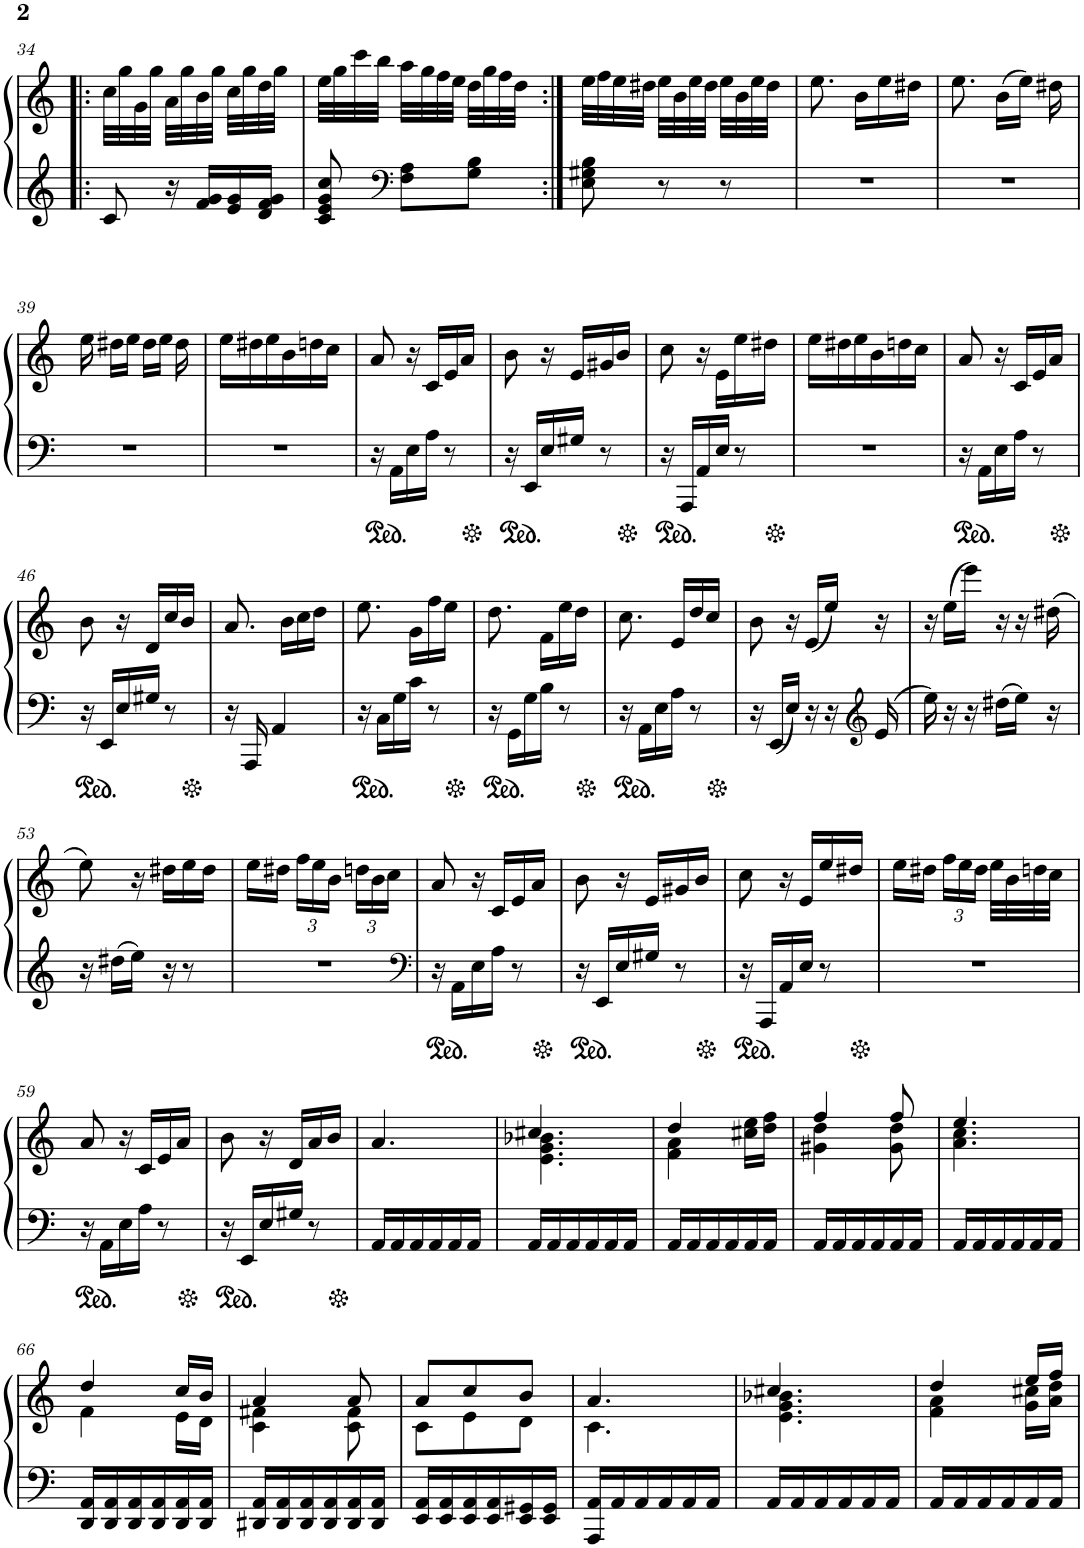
**kern	**kern
*part1	*part1
*staff2	*staff1
*I"Piano	*
*I'Pno.	*
!!LO:PB:g=z
*clefG2	*clefG2
*k[]	*k[]
*M3/8	*M3/8
=34!|:	=34!|:
8c/	32cc\LLL
.	32gg\
.	32g\
.	32gg\JJJ
16r	32a\LLL
.	32gg\
16f/ 16g/LL	32b\
.	32gg\JJJ
16e/ 16g/	32cc\LLL
.	32gg\
16d/ 16f/ 16g/JJ	32dd\
.	32gg\JJJ
=35	=35
8c/ 8e/ 8g/ 8cc/	32ee\LLL
.	32gg\
.	32ccc\
.	32bb\JJJ
*clefF4	*
8F\ 8A\L	32aa\LLL
.	32gg\
.	32ff\
.	32ee\JJJ
8G\ 8B\J	32dd\LLL
.	32gg\
.	32ff\
.	32dd\JJJ
=36:|!	=36:|!
8E\ 8G#X\ 8B\	32ee\LLL
.	32ff\
.	32ee\
.	32dd#X\JJJ
8r	32ee\LLL
.	32b\
.	32ee\
.	32dd#\JJJ
8r	32ee\LLL
.	32b\
.	32ee\
.	32dd#\JJJ
=37	=37
4.r	8.ee\
.	16b\LL
.	16ee\
.	16dd#X\JJ
=38	=38
4.r	8.ee\
.	(16b\LL
.	16ee\JJ)
.	16dd#X\
!!LO:LB:g=z
=39	=39
4.r	16ee\
.	16dd#X\LL
.	16ee\JJ
.	16dd#\LL
.	16ee\JJ
.	16dd#\
=40	=40
4.r	16ee\LL
.	16dd#X\
.	16ee\
.	16b\
.	16ddn\
.	16cc\JJ
=41	=41
16r	8a/
16AA\LL	.
16E\	16r
16A\JJ	16c/LL
8r	16e/
.	16a/JJ
=42	=42
16r	8b\
16EE/LL	.
16E/	16r
16G#X/JJ	16e/LL
8r	16g#X/
.	16b/JJ
=43	=43
16r	8cc\
16AAA/LL	.
16AA/	16r
16E/JJ	16e\LL
8r	16ee\
.	16dd#X\JJ
=44	=44
4.r	16ee\LL
.	16dd#X\
.	16ee\
.	16b\
.	16ddn\
.	16cc\JJ
=45	=45
16r	8a/
16AA\LL	.
16E\	16r
16A\JJ	16c/LL
8r	16e/
.	16a/JJ
!!LO:LB:g=z
=46	=46
16r	8b\
16EE/LL	.
16E/	16r
16G#X/JJ	16d/LL
8r	16cc/
.	16b/JJ
=47	=47
*	*^
16r	8ryy	8.a/
16AAA/	.	.
4AA/	16ryy	.
.	16b\LL	16ryy
.	16cc\	8ryy
.	16dd\JJ	.
=48	=48	=48
16r	8.ee\	4.ryy
16C\LL	.	.
16G\	.	.
16c\JJ	16g\LL	.
8r	16ff\	.
.	16ee\JJ	.
*	*v	*v
=49	=49
16r	8.dd\
16GG\LL	.
16G\	.
16B\JJ	16f\LL
8r	16ee\
.	16dd\JJ
=50	=50
16r	8.cc\
16AA\LL	.
16E\	.
16A\JJ	16e/LL
8r	16dd/
.	16cc/JJ
=51	=51
16r	8b\
16EE/LL	.
16E/JJ	16r
16r	(16e/LL
16r	16ee/JJ)
*clefG2	*
16e/	16r
=52	=52
16ee\	16r
16r	(16ee\LL
16r	16eee\JJ)
16dd#X\LL	16r
16ee\JJ	16r
16r	(16dd#X\
!!LO:LB:g=z
=53	=53
16r	8ee\)
16dd#X\LL	.
16ee\JJ	16r
16r	16dd#X\LL
8r	16ee\
.	16dd#\JJ
=54	=54
4.r	16ee\LL
.	16dd#X\JJ
*	*Xbrackettup
.	24ff\LL
.	24ee\
.	24b\JJ
.	24ddn\LL
.	24b\
.	24cc\JJ
=55	=55
*clefF4	*
16r	8a/
16AA\LL	.
16E\	16r
16A\JJ	16c/LL
8r	16e/
.	16a/JJ
=56	=56
16r	8b\
16EE/LL	.
16E/	16r
16G#X/JJ	16e/LL
8r	16g#X/
.	16b/JJ
=57	=57
16r	8cc\
16AAA/LL	.
16AA/	16r
16E/JJ	16e/LL
8r	16ee/
.	16dd#X/JJ
=58	=58
4.r	16ee\LL
.	16dd#X\JJ
.	24ff\LL
.	24ee\
.	24dd#\JJ
.	32ee\LLL
.	32b\
.	32ddn\
.	32cc\JJJ
!!LO:LB:g=z
=59	=59
16r	8a/
16AA\LL	.
16E\	16r
16A\JJ	16c/LL
8r	16e/
.	16a/JJ
=60	=60
16r	8b\
16EE/LL	.
16E/	16r
16G#X/JJ	16d/LL
8r	16a/
.	16b/JJ
=61	=61
16AA/LL	4.a/
16AA/	.
16AA/	.
16AA/	.
16AA/	.
16AA/JJ	.
=62	=62
*	*^
16AA/LL	4.cc#X/	4.e\ 4.g\ 4.b-X\
16AA/	.	.
16AA/	.	.
16AA/	.	.
16AA/	.	.
16AA/JJ	.	.
=63	=63	=63
16AA/LL	4dd/	4f\ 4a\
16AA/	.	.
16AA/	.	.
16AA/	.	.
16AA/	16cc#X\ 16ee\LL	8ryy
16AA/JJ	16dd\ 16ff\JJ	.
=64	=64	=64
16AA/LL	4ff/	4g#X\ 4dd\
16AA/	.	.
16AA/	.	.
16AA/	.	.
16AA/	8ff/	8g#\ 8dd\
16AA/JJ	.	.
=65	=65	=65
16AA/LL	4.ee/	4.a\ 4.cc\
16AA/	.	.
16AA/	.	.
16AA/	.	.
16AA/	.	.
16AA/JJ	.	.
!!LO:LB:g=z	!!
=66	=66	=66
16DD/ 16AA/LL	4dd/	4f\
16DD/ 16AA/	.	.
16DD/ 16AA/	.	.
16DD/ 16AA/	.	.
16DD/ 16AA/	16cc/LL	16e\LL
16DD/ 16AA/JJ	16b/JJ	16d\JJ
=67	=67	=67
16DD#X/ 16AA/LL	4a/	4c\ 4f#X\
16DD#/ 16AA/	.	.
16DD#/ 16AA/	.	.
16DD#/ 16AA/	.	.
16DD#/ 16AA/	8a/	8c\ 8f#\
16DD#/ 16AA/JJ	.	.
=68	=68	=68
16EE/ 16AA/LL	8a/L	8c\L
16EE/ 16AA/	.	.
16EE/ 16AA/	8cc/	8e\
16EE/ 16AA/	.	.
16EE/ 16GG#X/	8b/J	8d\J
16EE/ 16GG#/JJ	.	.
=69	=69	=69
16AAA/ 16AA/LL	4.a/	4.c\
16AA/	.	.
16AA/	.	.
16AA/	.	.
16AA/	.	.
16AA/JJ	.	.
=70	=70	=70
16AA/LL	4.cc#X/	4.e\ 4.g\ 4.b-X\
16AA/	.	.
16AA/	.	.
16AA/	.	.
16AA/	.	.
16AA/JJ	.	.
=71	=71	=71
16AA/LL	4dd/	4f\ 4a\
16AA/	.	.
16AA/	.	.
16AA/	.	.
16AA/	16ee/LL	16g\ 16cc#X\LL
16AA/JJ	16ff/JJ	16a\ 16dd\JJ
*	*v	*v
=	=
*-	*-
